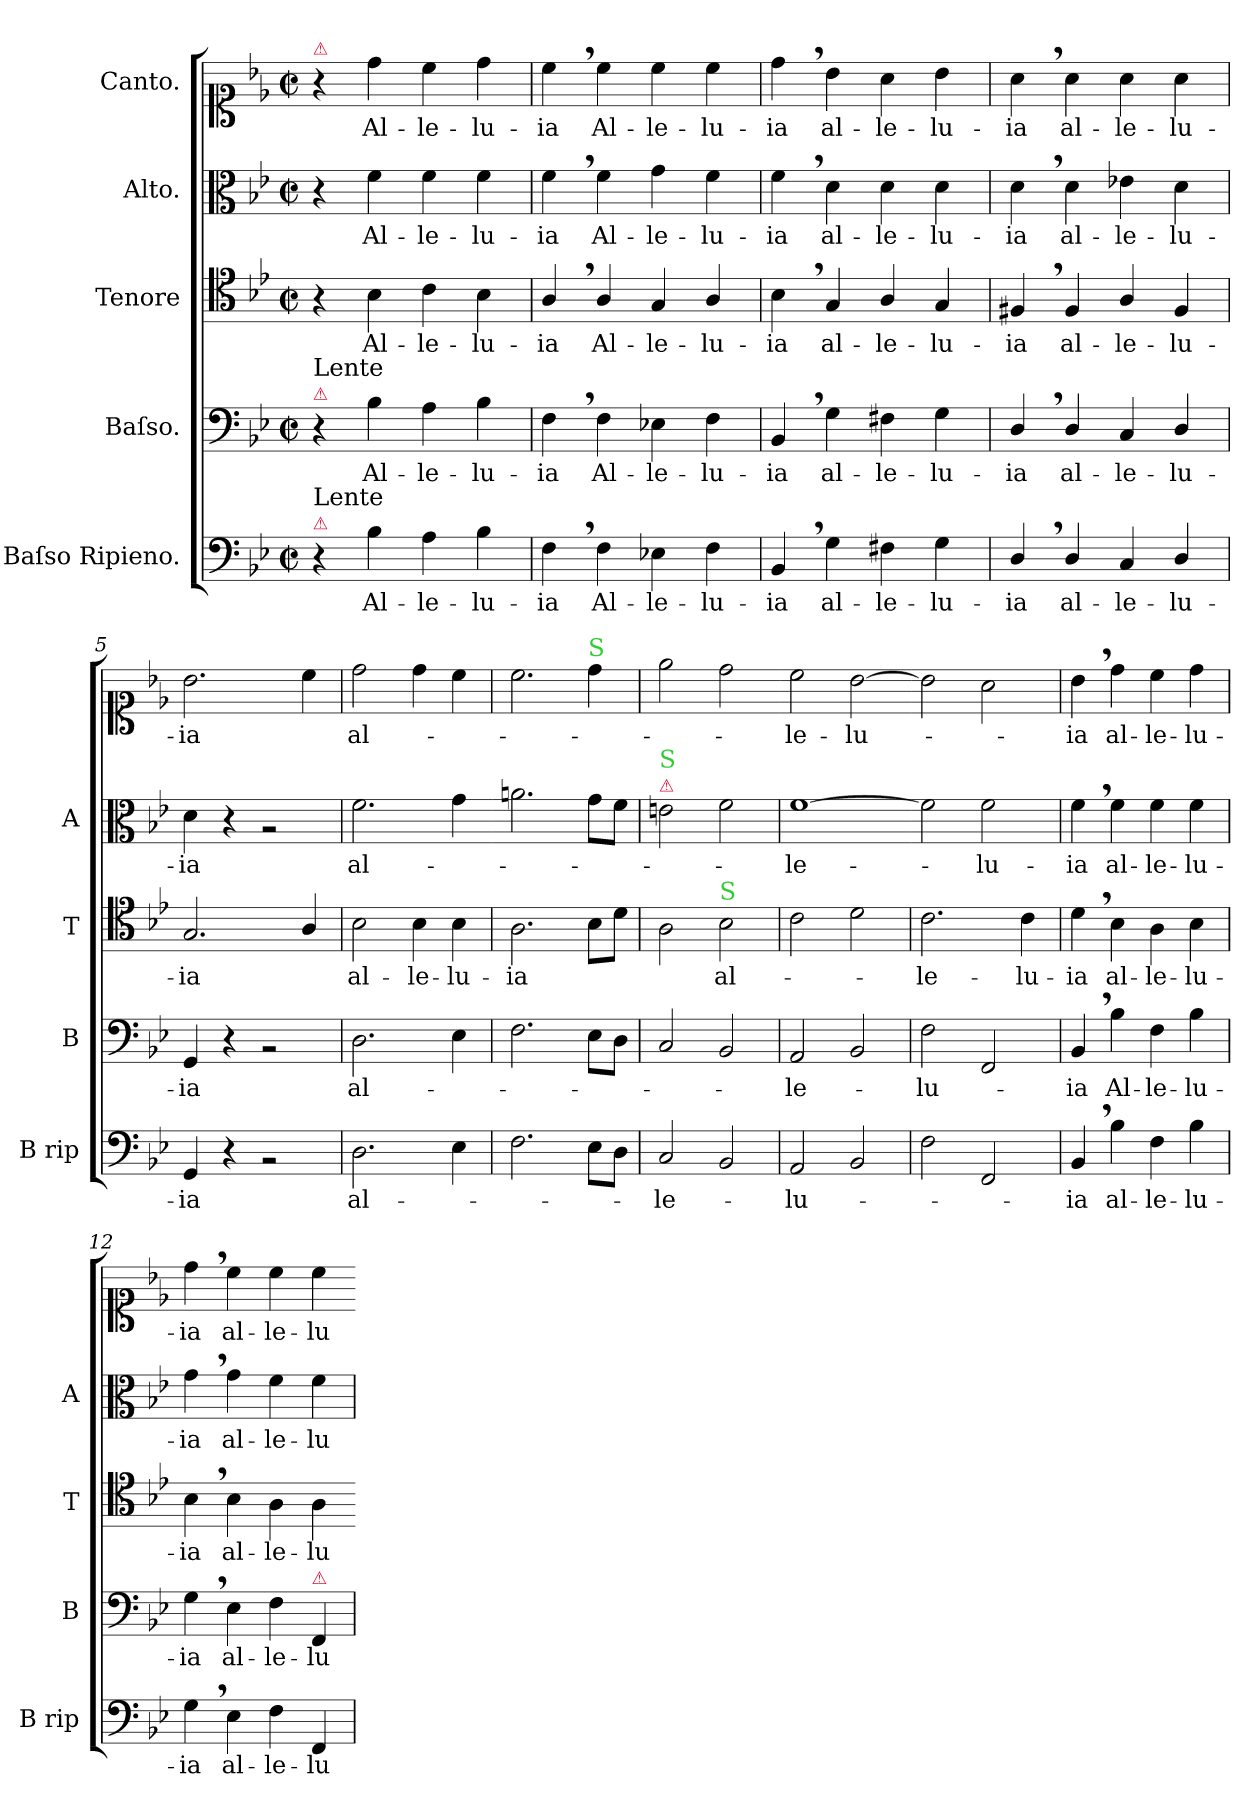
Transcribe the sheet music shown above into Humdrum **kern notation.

**kern	**text	**kern	**text	**kern	**text	**kern	**text	**kern	**text
*part5	*part5	*part4	*part4	*part3	*part3	*part2	*part2	*part1	*part1
*staff5	*staff5	*staff4	*staff4	*staff3	*staff3	*staff2	*staff2	*staff1	*staff1
*I"Baſso Ripieno.	*	*I"Baſso.	*	*I"Tenore	*	*I"Alto.	*	*I"Canto.	*
*I'B rip	*	*I'B	*	*I'T	*	*I'A	*	*	*
*clefF4	*	*clefF4	*	*clefC4	*	*clefC3	*	*clefC1	*
*k[b-e-]	*	*k[b-e-]	*	*k[b-e-]	*	*k[b-e-]	*	*k[b-e-]	*
*M2/2	*	*M2/2	*	*M2/2	*	*M2/2	*	*M2/2	*
*met(c|)	*	*met(c|)	*	*met(c|)	*	*met(c|)	*	*met(c|)	*
=1	=1	=1	=1	=1	=1	=1	=1	=1	=1
!	!	!	!	!	!	!	!	!LO:TX:a:color=crimson:t=⚠	!
!	!	!LO:TX:a:color=crimson:t=⚠	!	!	!	!	!	!	!
!	!	!LO:TX:a:t=Lente	!	!	!	!	!	!	!
!LO:TX:a:color=crimson:t=⚠	!	!	!	!	!	!	!	!	!
!LO:TX:a:t=Lente	!	!	!	!	!	!	!	!	!
4r	.	4r	.	4r	.	4r	.	4r	.
4B-\	Al-	4B-\	Al-	4B-\	Al-	4f\	Al-	4dd\	Al-
4A\	-le-	4A\	-le-	4c\	-le-	4f\	-le-	4cc\	-le-
4B-\	-lu-	4B-\	-lu-	4B-\	-lu-	4f\	-lu-	4dd\	-lu-
=2	=2	=2	=2	=2	=2	=2	=2	=2	=2
4F,<\	-ia	4F,<\	-ia	4A,</	-ia	4f,<\	-ia	4cc,<\	-ia
!	!LO:LY:i	!	!LO:LY:i	!	!LO:LY:i	!	!LO:LY:i	!	!LO:LY:i
4F\	Al-	4F\	Al-	4A/	Al-	4f\	Al-	4cc\	Al-
!	!LO:LY:i	!	!LO:LY:i	!	!LO:LY:i	!	!LO:LY:i	!	!LO:LY:i
4E-X\	-le-	4E-X\	-le-	4G/	-le-	4g\	-le-	4cc\	-le-
!	!LO:LY:i	!	!LO:LY:i	!	!LO:LY:i	!	!LO:LY:i	!	!LO:LY:i
4F\	-lu-	4F\	-lu-	4A/	-lu-	4f\	-lu-	4cc\	-lu-
=3	=3	=3	=3	=3	=3	=3	=3	=3	=3
!	!LO:LY:i	!	!LO:LY:i	!	!LO:LY:i	!	!LO:LY:i	!	!LO:LY:i
4BB-,</	-ia	4BB-,</	-ia	4B-,<\	-ia	4f,<\	-ia	4dd,<\	-ia
4G\	al-	4G\	al-	4G/	al-	4d\	al-	4b-\	al-
4F#X\	-le-	4F#X\	-le-	4A/	-le-	4d\	-le-	4a\	-le-
4G\	-lu-	4G\	-lu-	4G/	-lu-	4d\	-lu-	4b-\	-lu-
=4	=4	=4	=4	=4	=4	=4	=4	=4	=4
4D,</	-ia	4D,</	-ia	4F#X,</	-ia	4d,<\	-ia	4a,<\	-ia
!	!LO:LY:i	!	!LO:LY:i	!	!LO:LY:i	!	!LO:LY:i	!	!
4D/	al-	4D/	al-	4F#/	al-	4d\	al-	4a\	al-
!	!LO:LY:i	!	!LO:LY:i	!	!LO:LY:i	!	!LO:LY:i	!	!
4C/	-le-	4C/	-le-	4A/	-le-	4e-X\	-le-	4a\	-le-
!	!LO:LY:i	!	!LO:LY:i	!	!LO:LY:i	!	!LO:LY:i	!	!
4D/	-lu-	4D/	-lu-	4F#/	-lu-	4d\	-lu-	4a\	-lu-
=5	=5	=5	=5	=5	=5	=5	=5	=5	=5
!	!LO:LY:i	!	!LO:LY:i	!	!LO:LY:i	!	!LO:LY:i	!	!
4GG/	-ia	4GG/	-ia	2.G/	-ia	4d\	-ia	2.b-\	-ia
4r	.	4r	.	.	.	4r	.	.	.
2rBB	.	2rBB	.	.	.	2rA	.	.	.
.	.	.	.	4A/	.	.	.	4cc\	.
=6	=6	=6	=6	=6	=6	=6	=6	=6	=6
2.D\	al-	2.D\	al-	2B-\	al-	2.f\	al-	2dd\	al-
.	.	.	.	4B-\	-le-	.	.	4dd\	.
4E-\	.	4E-\	.	4B-\	-lu-	4g\	.	4cc\	.
=7	=7	=7	=7	=7	=7	=7-	=7	=7	=7
2.F\	.	2.F\	.	2.A\	-ia	2.an\	.	2.cc\	.
!	!	!	!	!	!	!	!	!LO:TX:a:color=limegreen:t=S	!
8E-\L	.	8E-\L	.	8B-\L	.	8g\L	.	4dd\	.
8D\J	.	8D\J	.	8d\J	.	8f\J	.	.	.
=8	=8	=8	=8	=8	=8	=8	=8	=8	=8
!	!	!	!	!	!	!LO:TX:a:color=crimson:t=⚠	!	!	!
!	!	!	!	!	!	!LO:TX:a:color=limegreen:t=S	!	!	!
2C/	-le-	2C/	.	2A\	.	2en\	.	2ee-\	.
!	!	!	!	!LO:TX:a:color=limegreen:t=S	!	!	!	!	!
2BB-/	.	2BB-/	.	2B-\	al-	2f\	.	2dd\	.
=9	=9-	=9	=9-	=9	=9-	=9	=9-	=9-	=9-
2AA/	-lu-	2AA/	-le-	2c\	.	[1f	le-	2cc\	-le-
2BB-/	.	2BB-/	.	2d\	.	.	.	[2b-	-lu-
=10	=10-	=10	=10-	=10	=10-	=10-	=10-	=10-	=10-
2F\	.	2F\	-lu-	2.c\	le-	2f]	.	2b-]	.
2FF/	.	2FF/	.	.	.	2f\	-lu-	2a\	.
.	.	.	.	4c\	-lu-	.	.	.	.
=11	=11	=11	=11	=11	=11	=11	=11	=11	=11
4BB-,</	-ia	4BB-,</	-ia	4d,<\	-ia	4f,<\	-ia	4b-,<\	-ia
!	!LO:LY:i	!	!LO:LY:i	!	!LO:LY:i	!	!LO:LY:i	!	!LO:LY:i
4B-\	al-	4B-\	Al-	4B-\	al-	4f\	al-	4dd\	al-
!	!LO:LY:i	!	!LO:LY:i	!	!LO:LY:i	!	!LO:LY:i	!	!LO:LY:i
4F\	-le-	4F\	-le-	4A\	-le-	4f\	-le-	4cc\	-le-
!	!LO:LY:i	!	!LO:LY:i	!	!LO:LY:i	!	!LO:LY:i	!	!LO:LY:i
4B-\	-lu-	4B-\	-lu-	4B-\	-lu-	4f\	-lu-	4dd\	-lu-
=12	=12	=12	=12	=12	=12	=12	=12	=12	=12
!	!LO:LY:i	!	!LO:LY:i	!	!LO:LY:i	!	!LO:LY:i	!	!LO:LY:i
4G,<\	-ia	4G,<\	-ia	4B-,<\	-ia	4g,<\	-ia	4dd,<\	-ia
4E-\	al-	4E-\	al-	4B-\	al-	4g\	al-	4cc\	al-
4F\	-le-	4F\	-le-	4A\	-le-	4f\	-le-	4cc\	-le-
!	!	!LO:TX:a:color=crimson:t=⚠	!	!	!	!	!	!	!
4FF/	-lu-	4FF/	-lu-	4A\	-lu-	4f\	-lu-	4cc\	-lu-
=	=-	=	=-	=-	=-	=	=-	=-	=-
*-	*-	*-	*-	*-	*-	*-	*-	*-	*-
